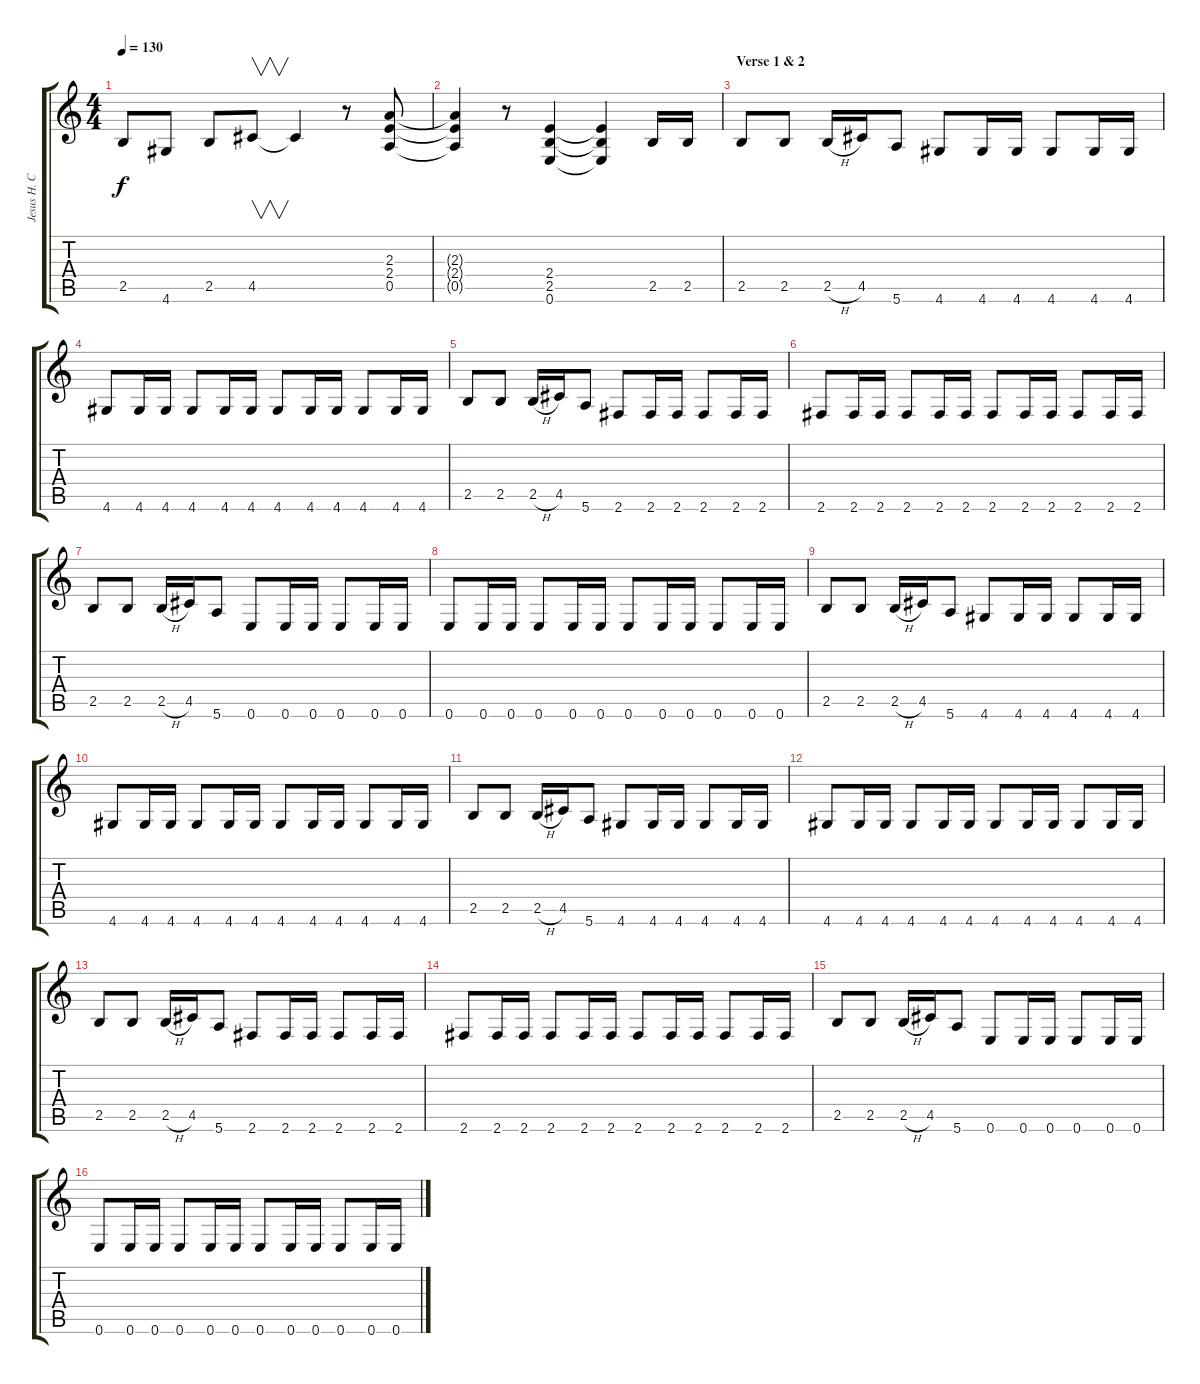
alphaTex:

\track ("Jesus H. Chris" "Jesus H. C") {instrument overdrivenguitar}
\staff {score tabs}
\tuning (E4 B3 G3 D3 A2 E2) {hide}
\ts (4 4)
\tempo 130
\clef g2
\ks c
2.5.8{dy f} 4.6.8 2.5.8 4.5.8{v} 4.5{t}.4 r.8 (2.3 2.4 0.5).8 |
(2.3{t} 2.4{t} 0.5{t}).4 r.8 (2.4 2.5 0.6).4 (2.4{t} 2.5{t} 0.6{t}).4 2.5.16 2.5.16 |
\section ("" "Verse 1 & 2")
2.5.8 2.5.8 2.5{h}.16 4.5.16 5.6.8 4.6.8 4.6.16 4.6.16 4.6.8 4.6.16 4.6.16 |
4.6.8 4.6.16 4.6.16 4.6.8 4.6.16 4.6.16 4.6.8 4.6.16 4.6.16 4.6.8 4.6.16 4.6.16 |
2.5.8 2.5.8 2.5{h}.16 4.5.16 5.6.8 2.6.8 2.6.16 2.6.16 2.6.8 2.6.16 2.6.16 |
2.6.8 2.6.16 2.6.16 2.6.8 2.6.16 2.6.16 2.6.8 2.6.16 2.6.16 2.6.8 2.6.16 2.6.16 |
2.5.8 2.5.8 2.5{h}.16 4.5.16 5.6.8 0.6.8 0.6.16 0.6.16 0.6.8 0.6.16 0.6.16 |
0.6.8 0.6.16 0.6.16 0.6.8 0.6.16 0.6.16 0.6.8 0.6.16 0.6.16 0.6.8 0.6.16 0.6.16 |
2.5.8 2.5.8 2.5{h}.16 4.5.16 5.6.8 4.6.8 4.6.16 4.6.16 4.6.8 4.6.16 4.6.16 |
4.6.8 4.6.16 4.6.16 4.6.8 4.6.16 4.6.16 4.6.8 4.6.16 4.6.16 4.6.8 4.6.16 4.6.16 |
2.5.8 2.5.8 2.5{h}.16 4.5.16 5.6.8 4.6.8 4.6.16 4.6.16 4.6.8 4.6.16 4.6.16 |
4.6.8 4.6.16 4.6.16 4.6.8 4.6.16 4.6.16 4.6.8 4.6.16 4.6.16 4.6.8 4.6.16 4.6.16 |
2.5.8 2.5.8 2.5{h}.16 4.5.16 5.6.8 2.6.8 2.6.16 2.6.16 2.6.8 2.6.16 2.6.16 |
2.6.8 2.6.16 2.6.16 2.6.8 2.6.16 2.6.16 2.6.8 2.6.16 2.6.16 2.6.8 2.6.16 2.6.16 |
2.5.8 2.5.8 2.5{h}.16 4.5.16 5.6.8 0.6.8 0.6.16 0.6.16 0.6.8 0.6.16 0.6.16 |
0.6.8 0.6.16 0.6.16 0.6.8 0.6.16 0.6.16 0.6.8 0.6.16 0.6.16 0.6.8 0.6.16 0.6.16
